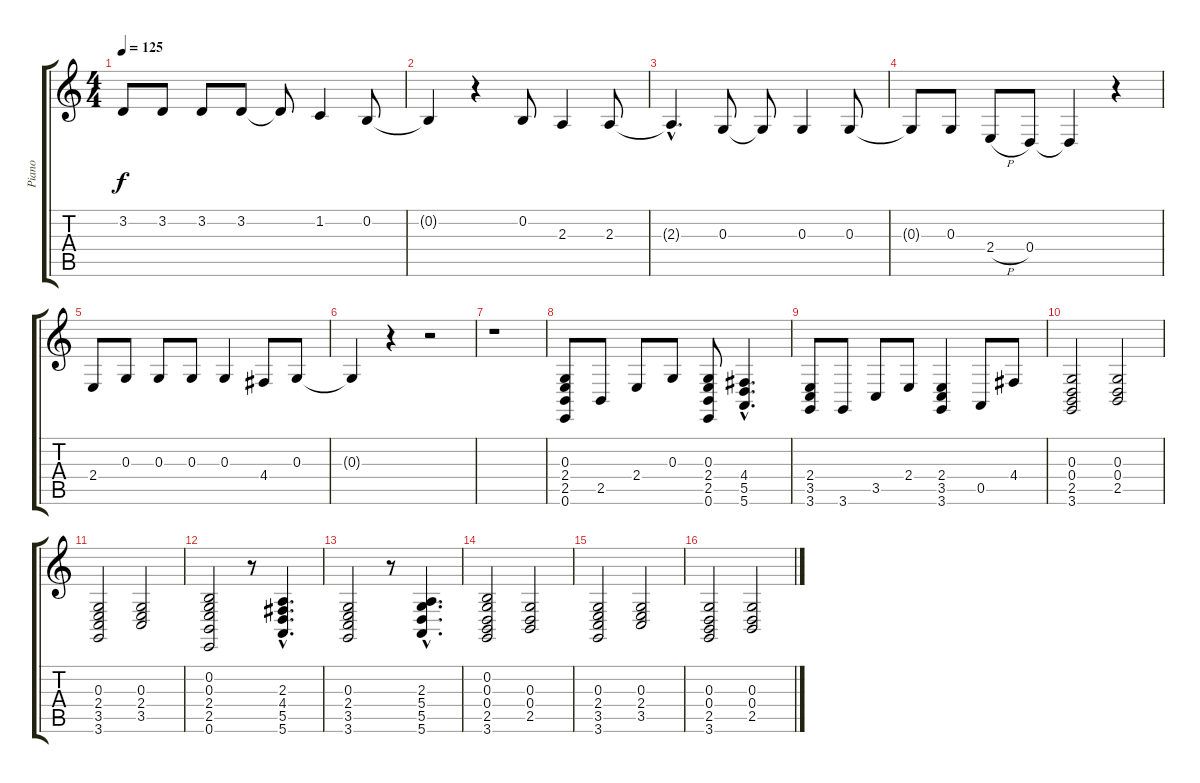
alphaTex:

\track ("Piano" "Piano") {instrument electricgrandpiano}
\staff {score tabs}
\tuning (E4 B3 G3 D3 A2 E2) {hide}
\ts (4 4)
\tempo 125
\clef g2
\ks c
3.2.8{dy f} 3.2.8 3.2.8 3.2.8 3.2{t}.8 1.2.4 0.2.8 |
0.2{t}.4 r.4 0.2.8 2.3.4 2.3.8 |
2.3{hac t}.4{d} 0.3.8 0.3{t}.8 0.3.4 0.3.8 |
0.3{t}.8 0.3.8 2.4{h}.8 0.4.8 0.4{t}.4 r.4 |
2.4.8 0.3.8 0.3.8 0.3.8 0.3.4 4.4.8 0.3.8 |
0.3{t}.4 r.4 r.2 |
r.1 |
(0.3 2.4 2.5 0.6).8 2.5.8 2.4.8 0.3.8 (0.3 2.4 2.5 0.6).8 (4.4{hac} 5.5{hac} 5.6{hac}).4{d} |
(2.4 3.5 3.6).8 3.6.8 3.5.8 2.4.8 (2.4 3.5 3.6).4 0.5.8 4.4.8 |
(0.3 0.4 2.5 3.6).2 (0.3 0.4 2.5).2 |
(0.3 2.4 3.5 3.6).2 (0.3 2.4 3.5).2 |
(0.2 0.3 2.4 2.5 0.6).2 r.8 (2.3{hac} 4.4{hac} 5.5{hac} 5.6{hac}).4{d} |
(0.3 2.4 3.5 3.6).2 r.8 (2.3{hac} 5.4{hac} 5.5{hac} 5.6{hac}).4{d} |
(0.2 0.3 0.4 2.5 3.6).2 (0.3 0.4 2.5).2 |
(0.3 2.4 3.5 3.6).2 (0.3 2.4 3.5).2 |
(0.3 0.4 2.5 3.6).2 (0.3 0.4 2.5).2
